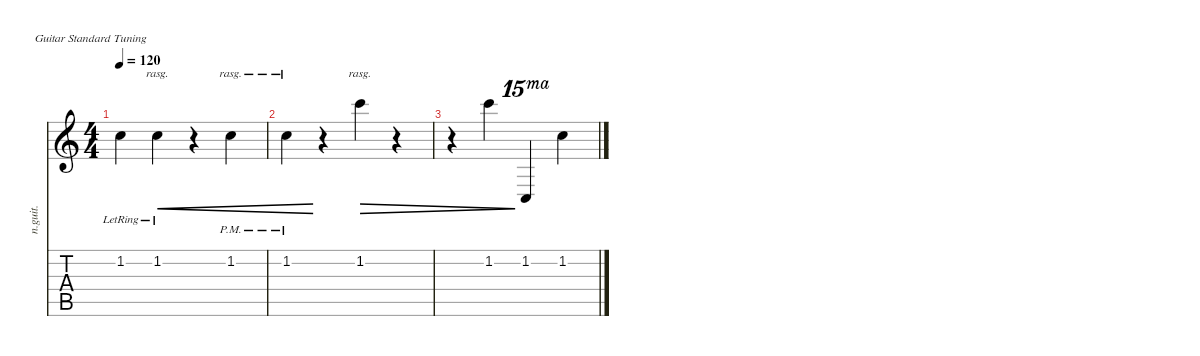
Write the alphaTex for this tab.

\defaultSystemsLayout 4
\hideDynamics
\bracketExtendMode nobrackets
\otherSystemsTrackNameOrientation horizontal
\track ("Nylon Guitar" "n.guit.") {instrument acousticguitarnylon}
\staff {score tabs}
\tuning (E4 B3 G3 D3 A2 E2)
\ts (4 4)
\tempo 120
\clef g2
\ks c
1.2{lr}.4{dy mf instrument acousticguitarnylon beam Down} 1.2{lr}.4{rasg paitriplet cre beam Down} r.4{cre beam Down} 1.2{pm}.4{rasg paitriplet cre beam Down} |
1.2{pm}.4{rasg paitriplet cre beam Down} r.4{beam Down} 1.2.4{ot 8vb rasg paitriplet dec beam Down} r.4{dec beam Down} |
r.4{dec beam Down} 1.2.4{ot 8vb dec beam Down} 1.2.4{ot 15ma beam Up} 1.2.4{beam Down}
